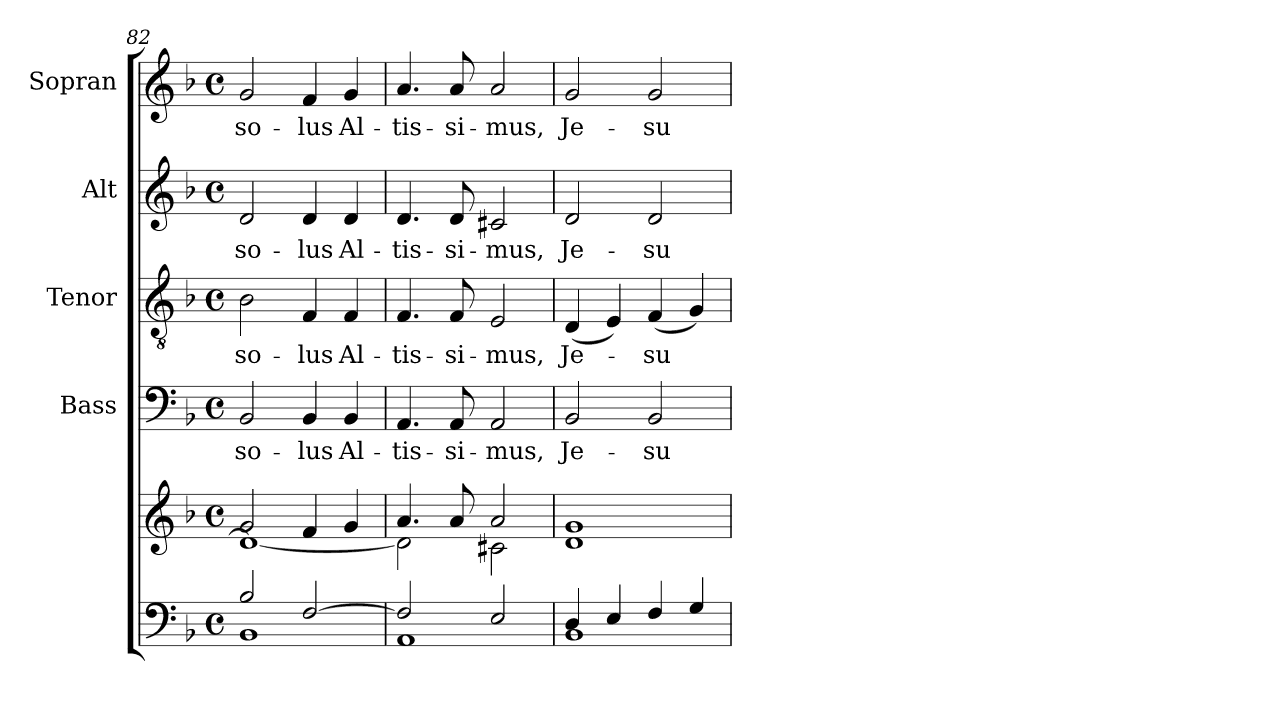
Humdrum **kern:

**kern	**kern	**kern	**text	**kern	**text	**kern	**text	**kern	**text
*part5	*part5	*part4	*part4	*part3	*part3	*part2	*part2	*part1	*part1
*staff6	*staff5	*staff4	*staff4	*staff3	*staff3	*staff2	*staff2	*staff1	*staff1
*	*	*I"Bass	*	*I"Tenor	*	*I"Alt	*	*I"Sopran	*
*	*	*I'B.	*	*I'T.	*	*I'A.	*	*I'S.	*
!!LO:PB:g=z
*clefF4	*clefG2	*clefF4	*	*clefGv2	*	*clefG2	*	*clefG2	*
*k[b-]	*k[b-]	*k[b-]	*	*k[b-]	*	*k[b-]	*	*k[b-]	*
*F:	*F:	*F:	*	*F:	*	*F:	*	*F:	*
*M4/4	*M4/4	*M4/4	*	*M4/4	*	*M4/4	*	*M4/4	*
*met(c)	*met(c)	*met(c)	*	*met(c)	*	*met(c)	*	*met(c)	*
=82	=82	=82	=82	=82	=82	=82	=82	=82	=82
*^	*^	*	*	*	*	*	*	*	*
!	!	!	!	!	!LO:LY:b	!	!LO:LY:b	!	!LO:LY:b	!	!LO:LY:b
2B-/	1BB-	2g/	1d_	2BB-/	so-	2B-\	so-	2d/	so-	2g/	so-
!	!	!	!	!	!LO:LY:b	!	!LO:LY:b	!	!LO:LY:b	!	!LO:LY:b
[>2F/	.	4f/	.	4BB-/	-lus	4F/	-lus	4d/	-lus	4f/	-lus
!	!	!	!	!	!LO:LY:b	!	!LO:LY:b	!	!LO:LY:b	!	!LO:LY:b
.	.	4g/	.	4BB-/	Al-	4F/	Al-	4d/	Al-	4g/	Al-
=83	=83	=83	=83	=83	=83	=83	=83	=83	=83	=83	=83
!	!	!	!	!	!LO:LY:b	!	!LO:LY:b	!	!LO:LY:b	!	!LO:LY:b
2F/]	1AA	4.a/	2d\]	4.AA/	-tis-	4.F/	-tis-	4.d/	-tis-	4.a/	-tis-
!	!	!	!	!	!LO:LY:b	!	!LO:LY:b	!	!LO:LY:b	!	!LO:LY:b
.	.	8a/	.	8AA/	-si-	8F/	-si-	8d/	-si-	8a/	-si-
!	!	!	!	!	!LO:LY:b	!	!LO:LY:b	!	!LO:LY:b	!	!LO:LY:b
2E/	.	2a/	2c#X\	2AA/	-mus,	2E/	-mus,	2c#X/	-mus,	2a/	-mus,
=84	=84	=84	=84	=84	=84	=84	=84	=84	=84	=84	=84
!	!	!	!	!	!LO:LY:b	!	!LO:LY:b	!	!LO:LY:b	!	!LO:LY:b
4D/	1BB-	1g	1d	2BB-/	Je-	(<4D/	Je-	2d/	Je-	2g/	Je-
4E/	.	.	.	.	.	4E/)	.	.	.	.	.
!	!	!	!	!	!LO:LY:b	!	!LO:LY:b	!	!LO:LY:b	!	!LO:LY:b
4F/	.	.	.	2BB-/	-su	(<4F/	-su	2d/	-su	2g/	-su
4G/	.	.	.	.	.	4G/)	.	.	.	.	.
*v	*v	*	*	*	*	*	*	*	*	*	*
*	*v	*v	*	*	*	*	*	*	*	*
=	=	=	=	=	=	=	=	=	=
*-	*-	*-	*-	*-	*-	*-	*-	*-	*-
